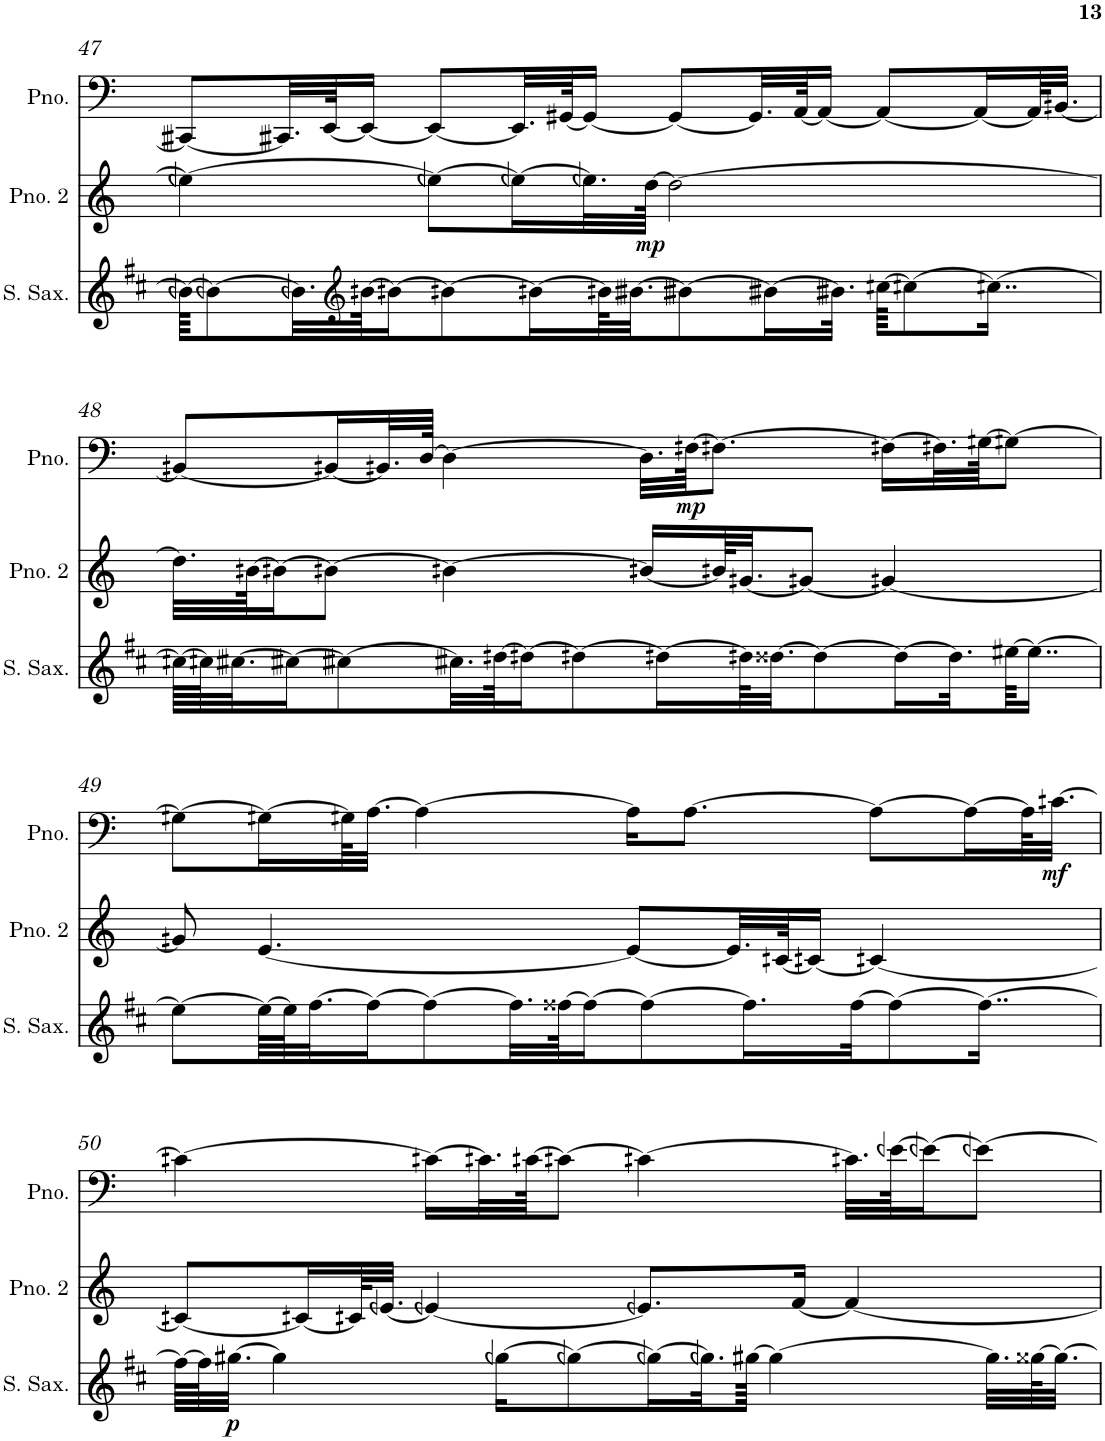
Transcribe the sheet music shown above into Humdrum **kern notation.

**kern	**dynam	**kern	**dynam	**kern	**dynam
*part3	*part3	*part2	*part2	*part1	*part1
*staff3	*staff3	*staff2	*staff2	*staff1	*staff1
*I"Soprano Saxophone	*	*I"Piano 2	*	*I"Piano	*
*I'S. Sax.	*	*I'Pno. 2	*	*I'Pno.	*
!!LO:PB:g=z
*clefG2	*	*clefG2	*	*clefF4	*
*Trd1c2	*	*	*	*	*
*k[f#c#]	*	*k[]	*	*k[]	*
*M4/4	*	*M4/4	*	*M4/4	*
=47	=47	=47	=47	=47	=47
64bn\KKKL_	.	4een\_	.	8CCn/L_	.
8bn\_	.	.	.	.	.
.	.	.	.	32.CCn/LL]	.
32.bn\LL]	.	.	.	.	.
.	.	.	.	[64EE/JK	.
*clefG2	*	*	*	*	*
[64bn\JK	.	.	.	16EE/JJ_	.
16bn\J_	.	.	.	.	.
.	.	8een\L_	.	8EE/L_	.
8bn\_	.	.	.	.	.
.	.	16een\L_	.	32.EE/LL]	.
16bn\L_	.	.	.	.	.
.	.	.	.	[64GG#X/JK	.
.	.	32.een\L]	.	16GG#/JJ_	.
64bn\KL]	.	.	.	.	.
[32.bn\JJ	.	.	.	.	.
!	!	!	!LO:DY:b	!	!
.	.	[64dd\JJJk	mp	.	.
.	.	2dd\_	.	8GG#/L_	.
8bn\_	.	.	.	.	.
.	.	.	.	32.GG#/LL]	.
16bn\L_	.	.	.	.	.
.	.	.	.	[64AA/JK	.
.	.	.	.	16AA/JJ_	.
32.bn\JJk]	.	.	.	.	.
[64ccn\KKKL	.	.	.	8AA/L_	.
8ccn\_	.	.	.	.	.
.	.	.	.	16AA/L_	.
16..ccn\Jk_	.	.	.	.	.
.	.	.	.	64AA/KL]	.
.	.	.	.	[32.BBn/JJJ	.
!!LO:LB:g=z
=48	=48	=48	=48	=48	=48
64ccn\LLLL_	.	32.dd\LLL]	.	8BBn/L_	.
64ccn\J]	.	.	.	.	.
[32.ccn\J	.	.	.	.	.
.	.	[64bn\JK	.	.	.
.	.	16bn\J_	.	.	.
16ccn\J_	.	.	.	.	.
.	.	8bn\J_	.	16BBn/L_	.
8ccn\_	.	.	.	.	.
.	.	.	.	32.BBn/L]	.
.	.	.	.	[64D/JJJk	.
.	.	4bn\_	.	4D\_	.
32.ccn\LL]	.	.	.	.	.
[64ddn\JK	.	.	.	.	.
16ddn\J_	.	.	.	.	.
8ddn\_	.	.	.	.	.
.	.	16bn/LL_	.	32.D\LLL]	.
16ddn\L_	.	.	.	.	.
!	!	!	!	!	!LO:DY:b
.	.	.	.	[64Fn\JJK	mp
.	.	64bn/KL]	.	8.Fn\J_	.
64ddn\KL]	.	[32.gn/JJ	.	.	.
[32.dd##X\JJ	.	.	.	.	.
.	.	8gn/J_	.	.	.
8dd##\_	.	.	.	.	.
.	.	4gn/_	.	16Fn\LL_	.
16dd##\L_	.	.	.	.	.
.	.	.	.	32.Fn\L]	.
32.dd##\L]	.	.	.	.	.
.	.	.	.	[64Gn\JJK	.
[64ee#X\JK	.	.	.	8Gn\J_	.
16..ee#\JJ_	.	.	.	.	.
!!LO:LB:g=z
=49	=49	=49	=49	=49	=49
8ee#\L_	.	8gn/]	.	8Gn\L_	.
64ee#\LLL_	.	[4.e/	.	16Gn\L_	.
64ee#\J]	.	.	.	.	.
[32.ff#\J	.	.	.	.	.
.	.	.	.	64Gn\KL]	.
16ff#\J_	.	.	.	[32.A\JJJ	.
.	.	.	.	4A\_	.
8ff#\_	.	.	.	.	.
32.ff#\LL]	.	.	.	.	.
[64ff##X\JK	.	.	.	.	.
16ff##\J_	.	.	.	.	.
.	.	8e/L_	.	16A\KL]	.
8ff##\_	.	.	.	.	.
.	.	.	.	[8.A\J	.
.	.	32.e/LL]	.	.	.
16.ff##\L]	.	.	.	.	.
.	.	[64cn/JK	.	.	.
.	.	16cn/JJ_	.	.	.
[32ff##\JK	.	.	.	.	.
.	.	4cn/_	.	8A\L_	.
8ff##\_	.	.	.	.	.
.	.	.	.	16A\L_	.
16..ff##\Jk_	.	.	.	.	.
.	.	.	.	64A\KL]	.
!	!	!	!	!	!LO:DY:b
.	.	.	.	[32.cn\JJJ	mf
!!LO:LB:g=z
=50	=50	=50	=50	=50	=50
64ff##\LLLL_	.	8cn/L_	.	4cn\_	.
64ff##\J]	.	.	.	.	.
!	!LO:DY:b	!	!	!	!
[32.gg#X\JJJ	p	.	.	.	.
4gg#\]	.	.	.	.	.
.	.	16cn/L_	.	.	.
.	.	64cn/KL]	.	.	.
.	.	[32.en/JJJ	.	.	.
.	.	4en/_	.	16cn\LL_	.
.	.	.	.	32.cn\L]	.
[16ggn\KL	.	.	.	.	.
.	.	.	.	[64cn\JJK	.
.	.	.	.	8cn\J_	.
8ggn\_	.	.	.	.	.
.	.	8.en/L]	.	4cn\_	.
16ggn\L_	.	.	.	.	.
32.ggn\L]	.	.	.	.	.
[64gg#X\JJJk	.	.	.	.	.
4gg#\_	.	.	.	.	.
.	.	[16f/Jk	.	.	.
.	.	4f/_	.	32.cn\LLL]	.
.	.	.	.	[64en\JK	.
.	.	.	.	16en\J_	.
.	.	.	.	8en\J_	.
32.gg#\LLL]	.	.	.	.	.
[64gg##X\K	.	.	.	.	.
32.gg##\JJJ_	.	.	.	.	.
=	=	=	=	=	=
*-	*-	*-	*-	*-	*-
